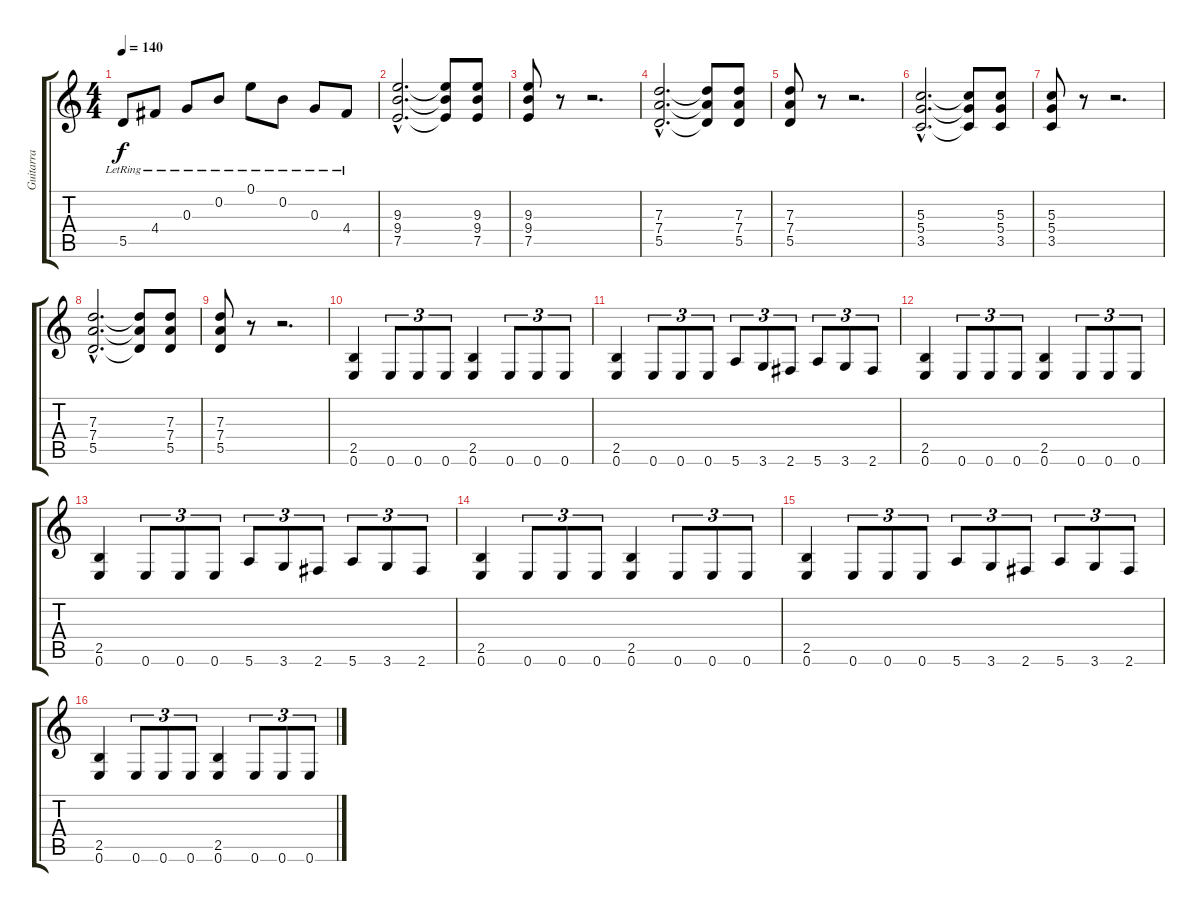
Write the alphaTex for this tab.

\track ("Guitarra" "Guitarra") {instrument distortionguitar}
\staff {score tabs}
\tuning (E4 B3 G3 D3 A2 E2) {hide}
\ts (4 4)
\tempo 140
\clef g2
\ks c
5.5{lr}.8{dy f} 4.4{lr}.8 0.3{lr}.8 0.2{lr}.8 0.1{lr}.8 0.2{lr}.8 0.3{lr}.8 4.4{lr}.8 |
(9.3{hac} 9.4{hac} 7.5{hac}).2{d instrument distortionguitar} (9.3{t} 9.4{t} 7.5{t}).8 (9.3 9.4 7.5).8 |
(9.3 9.4 7.5).8 r.8 r.2{d} |
(7.3{hac} 7.4{hac} 5.5{hac}).2{d} (7.3{t} 7.4{t} 5.5{t}).8 (7.3 7.4 5.5).8 |
(7.3 7.4 5.5).8 r.8 r.2{d} |
(5.3{hac} 5.4{hac} 3.5{hac}).2{d} (5.3{t} 5.4{t} 3.5{t}).8 (5.3 5.4 3.5).8 |
(5.3 5.4 3.5).8 r.8 r.2{d} |
(7.3{hac} 7.4{hac} 5.5{hac}).2{d} (7.3{t} 7.4{t} 5.5{t}).8 (7.3 7.4 5.5).8 |
(7.3 7.4 5.5).8 r.8 r.2{d} |
(2.5 0.6).4 0.6.8{tu (3 2)} 0.6.8{tu (3 2)} 0.6.8{tu (3 2)} (2.5 0.6).4 0.6.8{tu (3 2)} 0.6.8{tu (3 2)} 0.6.8{tu (3 2)} |
(2.5 0.6).4 0.6.8{tu (3 2)} 0.6.8{tu (3 2)} 0.6.8{tu (3 2)} 5.6.8{tu (3 2)} 3.6.8{tu (3 2)} 2.6.8{tu (3 2)} 5.6.8{tu (3 2)} 3.6.8{tu (3 2)} 2.6.8{tu (3 2)} |
(2.5 0.6).4 0.6.8{tu (3 2)} 0.6.8{tu (3 2)} 0.6.8{tu (3 2)} (2.5 0.6).4 0.6.8{tu (3 2)} 0.6.8{tu (3 2)} 0.6.8{tu (3 2)} |
(2.5 0.6).4 0.6.8{tu (3 2)} 0.6.8{tu (3 2)} 0.6.8{tu (3 2)} 5.6.8{tu (3 2)} 3.6.8{tu (3 2)} 2.6.8{tu (3 2)} 5.6.8{tu (3 2)} 3.6.8{tu (3 2)} 2.6.8{tu (3 2)} |
(2.5 0.6).4 0.6.8{tu (3 2)} 0.6.8{tu (3 2)} 0.6.8{tu (3 2)} (2.5 0.6).4 0.6.8{tu (3 2)} 0.6.8{tu (3 2)} 0.6.8{tu (3 2)} |
(2.5 0.6).4 0.6.8{tu (3 2)} 0.6.8{tu (3 2)} 0.6.8{tu (3 2)} 5.6.8{tu (3 2)} 3.6.8{tu (3 2)} 2.6.8{tu (3 2)} 5.6.8{tu (3 2)} 3.6.8{tu (3 2)} 2.6.8{tu (3 2)} |
(2.5 0.6).4 0.6.8{tu (3 2)} 0.6.8{tu (3 2)} 0.6.8{tu (3 2)} (2.5 0.6).4 0.6.8{tu (3 2)} 0.6.8{tu (3 2)} 0.6.8{tu (3 2)}
